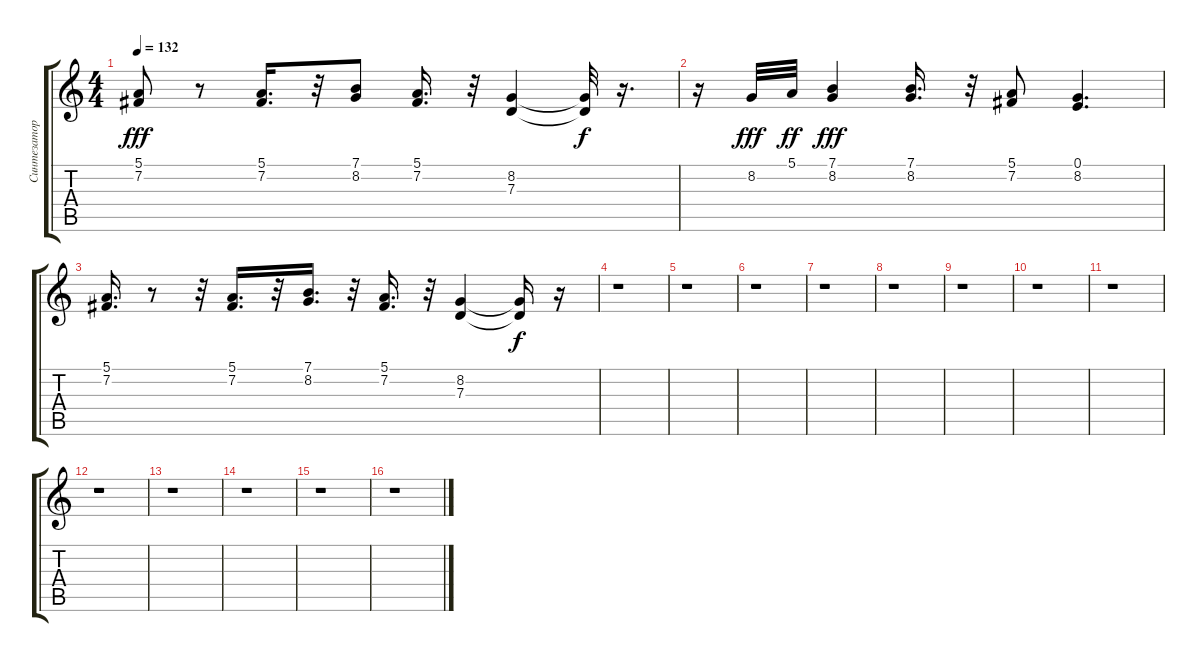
\track ("Синтезатор (Аккордеон)" "Синтезатор") {instrument tangoaccordion}
\staff {score tabs}
\tuning (E4 B3 G3 D3 A2 E2) {hide}
\ts (4 4)
\tempo 132
\clef g2
\ks c
(5.1 7.2).8{dy fff} r.8 (5.1 7.2).16{d} r.32 (7.1 8.2).8 (5.1 7.2).16{d} r.32 (8.2 7.3).4 (8.2{t} 7.3{t}).32{dy f} r.16{d} |
r.16 8.2.32{dy fff} 5.1.32{dy ff} (7.1 8.2).4{dy fff} (7.1 8.2).16{d} r.32 (5.1 7.2).8 (0.1 8.2).4{d} |
(5.1 7.2).16{d} r.8 r.32 (5.1 7.2).16{d} r.32 (7.1 8.2).16{d} r.32 (5.1 7.2).16{d} r.32 (8.2 7.3).4 (8.2{t} 7.3{t}).16{dy f} r.16 |
r.1 |
r.1 |
r.1 |
r.1 |
r.1 |
r.1 |
r.1 |
r.1 |
r.1 |
r.1 |
r.1 |
r.1 |
r.1
